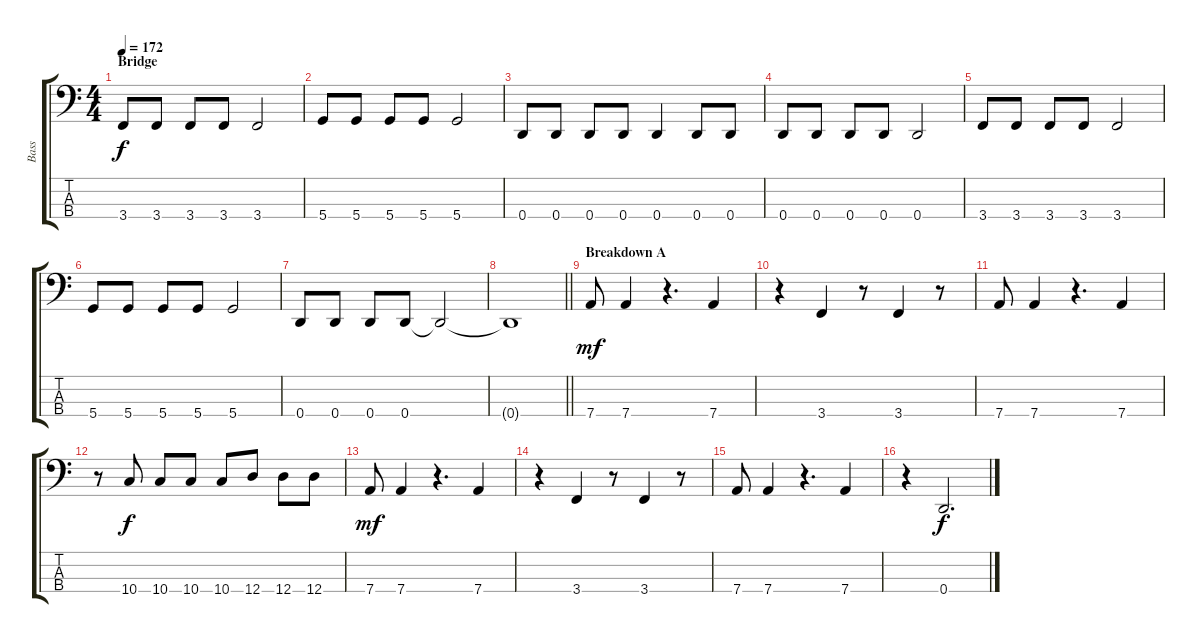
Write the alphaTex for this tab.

\track ("Bass" "Bass") {instrument electricbassfinger}
\staff {score tabs}
\tuning (G2 D2 A1 D1) {hide}
\ts (4 4)
\section ("" "Bridge")
\tempo 172
\clef f4
\ks c
3.4.8{dy f} 3.4.8 3.4.8 3.4.8 3.4.2 |
5.4.8 5.4.8 5.4.8 5.4.8 5.4.2 |
0.4.8 0.4.8 0.4.8 0.4.8 0.4.4 0.4.8 0.4.8 |
0.4.8 0.4.8 0.4.8 0.4.8 0.4.2 |
3.4.8 3.4.8 3.4.8 3.4.8 3.4.2 |
5.4.8 5.4.8 5.4.8 5.4.8 5.4.2 |
0.4.8 0.4.8 0.4.8 0.4.8 0.4{t}.2 |
\barLineRight lightlight
0.4{t}.1 |
\section ("" "Breakdown A")
7.4.8{dy mf} 7.4.4 r.4{d} 7.4.4 |
r.4 3.4.4 r.8 3.4.4 r.8 |
7.4.8 7.4.4 r.4{d} 7.4.4 |
r.8 10.4.8{dy f} 10.4.8 10.4.8 10.4.8 12.4.8 12.4.8 12.4.8 |
7.4.8{dy mf} 7.4.4 r.4{d} 7.4.4 |
r.4 3.4.4 r.8 3.4.4 r.8 |
7.4.8 7.4.4 r.4{d} 7.4.4 |
r.4 0.4.2{d dy f}
